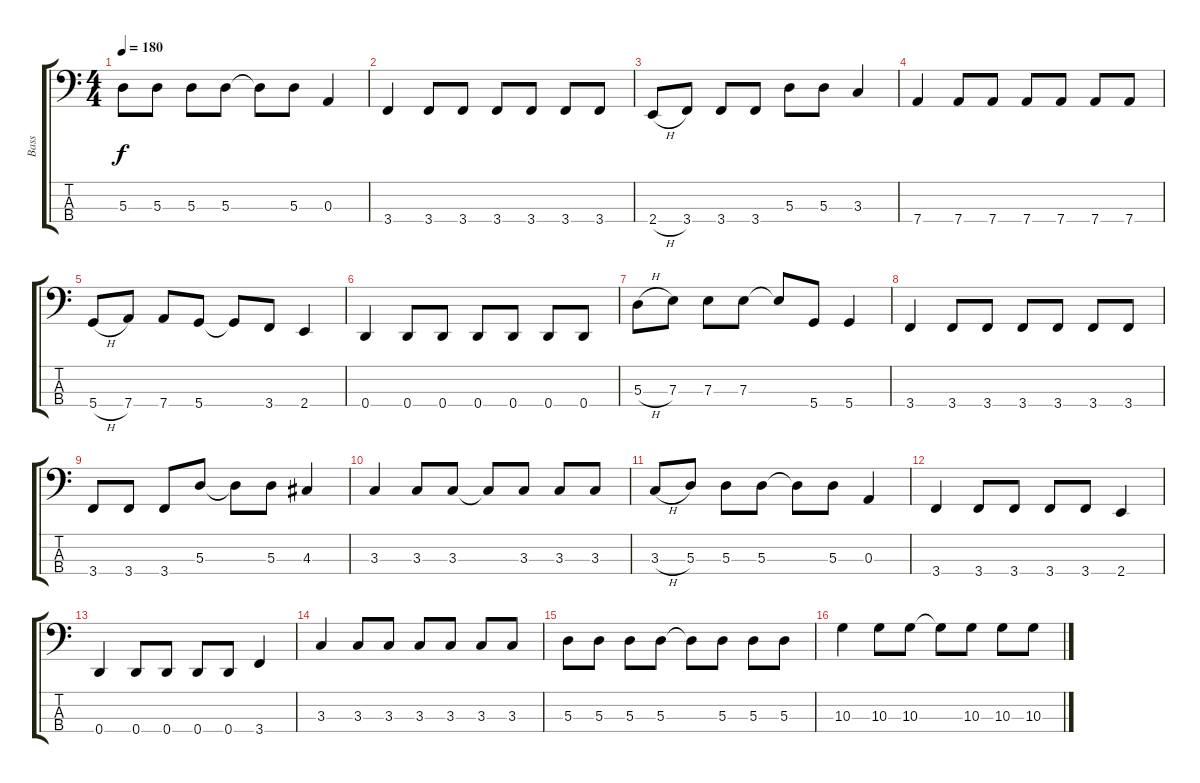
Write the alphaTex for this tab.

\track ("Bass" "Bass") {instrument acousticbass}
\staff {score tabs}
\tuning (G2 D2 A1 D1) {hide}
\ts (4 4)
\tempo 180
\clef f4
\ks c
5.3.8{dy f} 5.3.8 5.3.8 5.3.8 5.3{t}.8 5.3.8 0.3.4 |
3.4.4 3.4.8 3.4.8 3.4.8 3.4.8 3.4.8 3.4.8 |
2.4{h}.8 3.4.8 3.4.8 3.4.8 5.3.8 5.3.8 3.3.4 |
7.4.4 7.4.8 7.4.8 7.4.8 7.4.8 7.4.8 7.4.8 |
5.4{h}.8 7.4.8 7.4.8 5.4.8 5.4{t}.8 3.4.8 2.4.4 |
0.4.4 0.4.8 0.4.8 0.4.8 0.4.8 0.4.8 0.4.8 |
5.3{h}.8 7.3.8 7.3.8 7.3.8 7.3{t}.8 5.4.8 5.4.4 |
3.4.4 3.4.8 3.4.8 3.4.8 3.4.8 3.4.8 3.4.8 |
3.4.8 3.4.8 3.4.8 5.3.8 5.3{t}.8 5.3.8 4.3.4 |
3.3.4 3.3.8 3.3.8 3.3{t}.8 3.3.8 3.3.8 3.3.8 |
3.3{h}.8 5.3.8 5.3.8 5.3.8 5.3{t}.8 5.3.8 0.3.4 |
3.4.4 3.4.8 3.4.8 3.4.8 3.4.8 2.4.4 |
0.4.4 0.4.8 0.4.8 0.4.8 0.4.8 3.4.4 |
3.3.4 3.3.8 3.3.8 3.3.8 3.3.8 3.3.8 3.3.8 |
5.3.8 5.3.8 5.3.8 5.3.8 5.3{t}.8 5.3.8 5.3.8 5.3.8 |
10.3.4 10.3.8 10.3.8 10.3{t}.8 10.3.8 10.3.8 10.3.8
